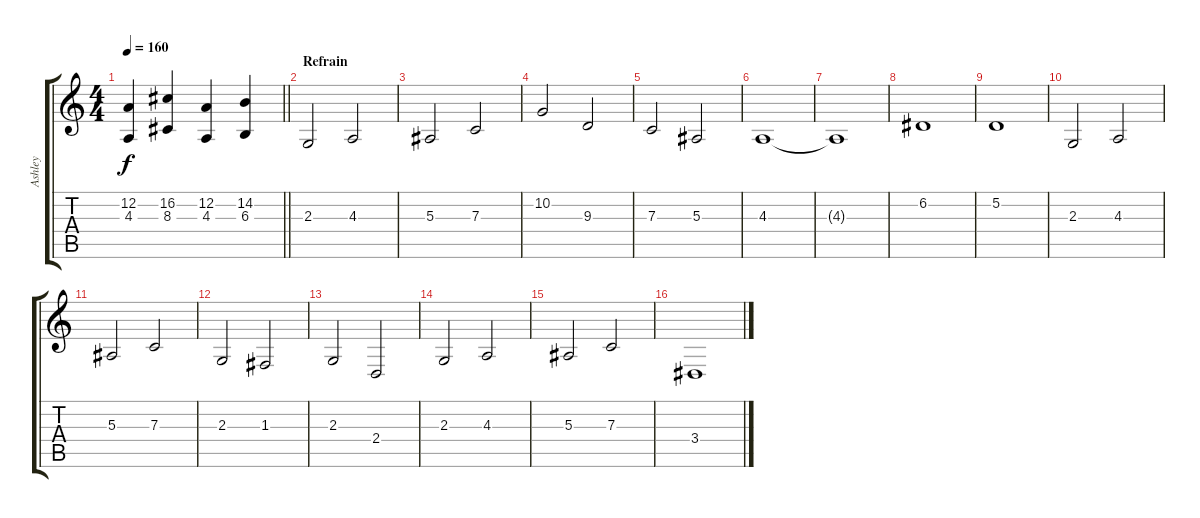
\track ("Ashley" "Ashley") {instrument orchestrahit}
\staff {score tabs}
\tuning (D4 A3 F3 C3 G2 D2) {hide}
\ts (4 4)
\tempo 160
\clef g2
\barLineRight lightlight
\ks c
(12.2 4.3).4{dy f} (16.2 8.3).4 (12.2 4.3).4 (14.2 6.3).4 |
\section ("" "Refrain")
2.3.2 4.3.2 |
5.3.2 7.3.2 |
10.2.2 9.3.2 |
7.3.2 5.3.2 |
4.3.1 |
4.3{t}.1 |
6.2.1 |
5.2.1 |
2.3.2{volume 16 instrument stringensemble1} 4.3.2 |
5.3.2 7.3.2 |
2.3.2 1.3.2 |
2.3.2 2.4.2 |
2.3.2 4.3.2 |
5.3.2 7.3.2 |
3.4.1
